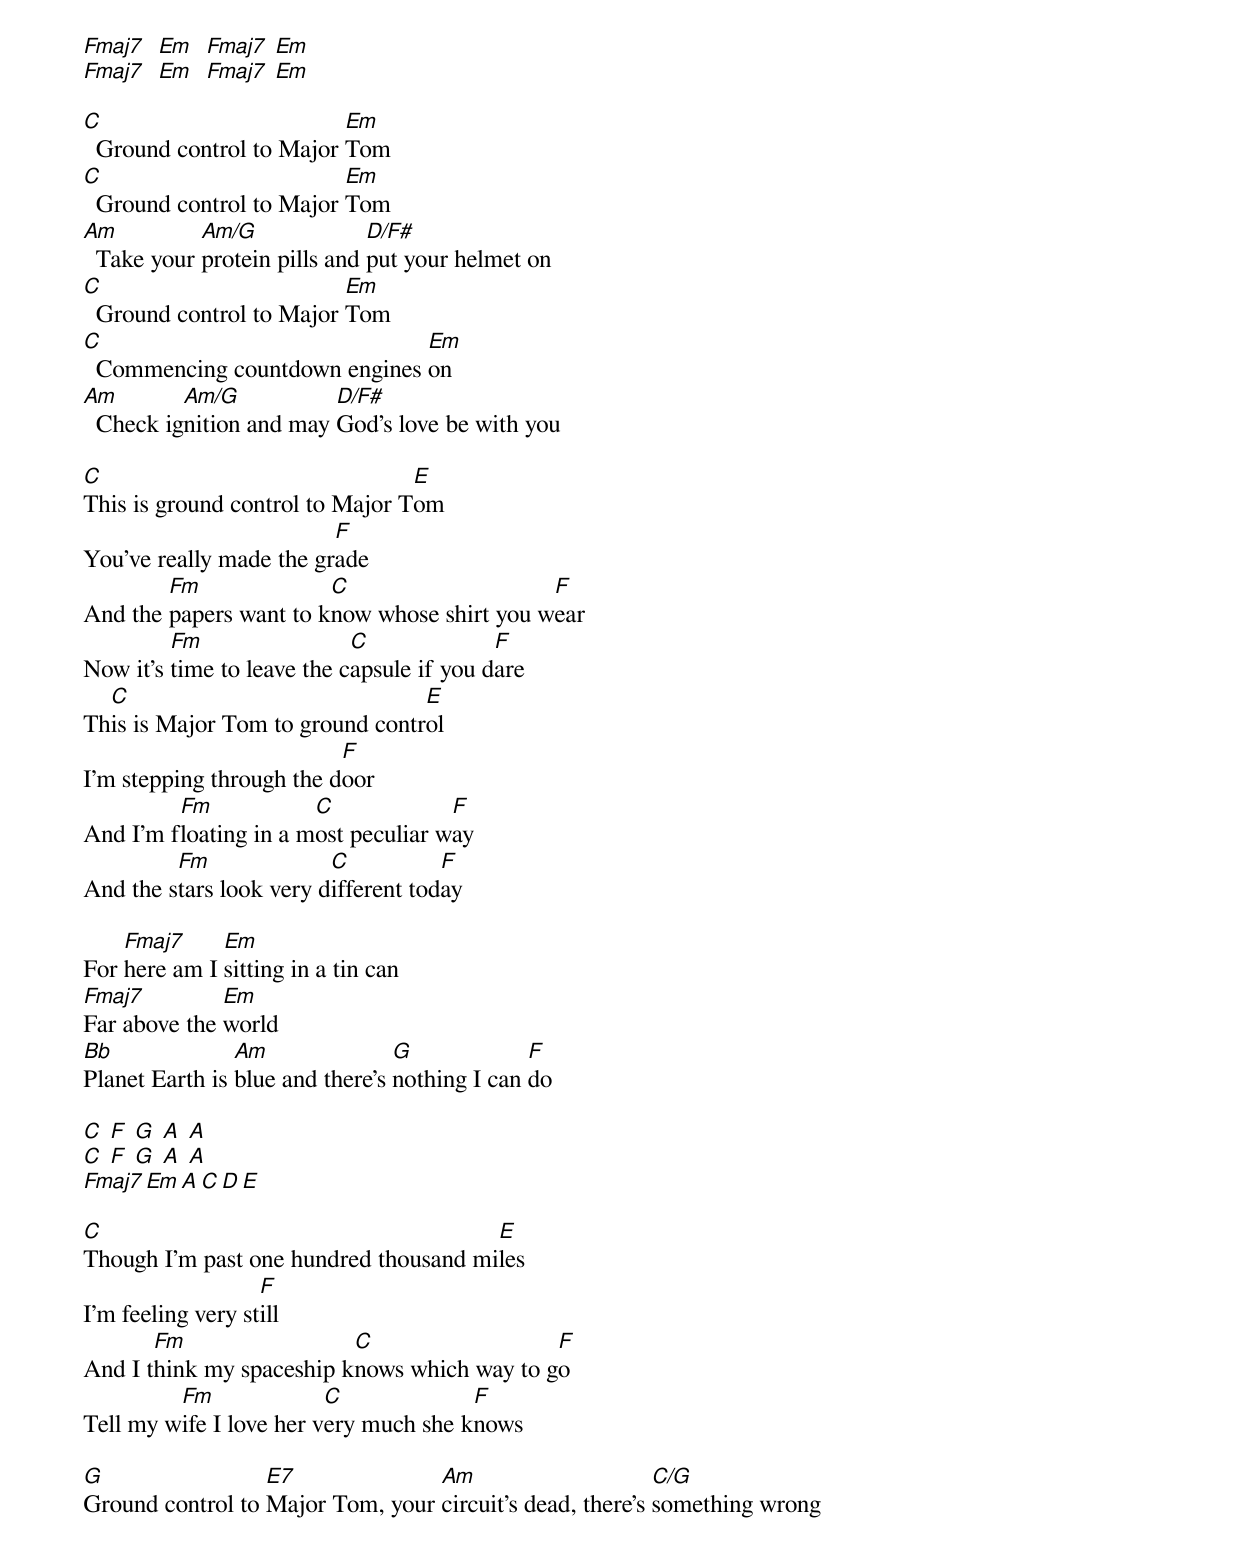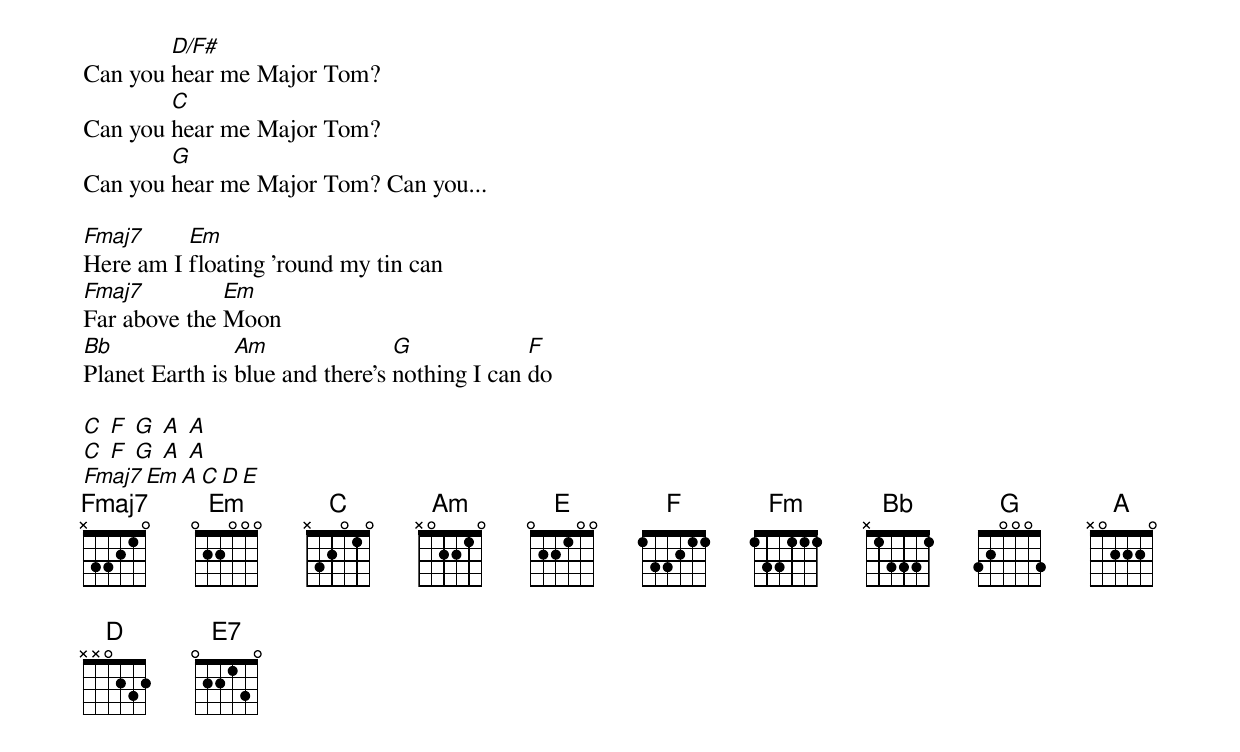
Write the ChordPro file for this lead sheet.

[Fmaj7]  [Em]  [Fmaj7] [Em]
[Fmaj7]  [Em]  [Fmaj7] [Em]

[C]  Ground control to Major [Em]Tom
[C]  Ground control to Major [Em]Tom
[Am]  Take your [Am/G]protein pills and [D/F#]put your helmet on
[C]  Ground control to Major [Em]Tom
[C]  Commencing countdown engines [Em]on
[Am]  Check ig[Am/G]nition and may [D/F#]God's love be with you

[C]This is ground control to Major T[E]om
You've really made the gr[F]ade
And the [Fm]papers want to k[C]now whose shirt you w[F]ear
Now it's [Fm]time to leave the c[C]apsule if you d[F]are
Th[C]is is Major Tom to ground contr[E]ol
I'm stepping through the d[F]oor
And I'm f[Fm]loating in a m[C]ost peculiar w[F]ay
And the s[Fm]tars look very d[C]ifferent tod[F]ay

For [Fmaj7]here am I [Em]sitting in a tin can
[Fmaj7]Far above the [Em]world
[Bb]Planet Earth is [Am]blue and there's [G]nothing I can [F]do

[C] [F] [G] [A] [A]
[C] [F] [G] [A] [A]
[Fmaj7][Em][A][C][D][E]

[C]Though I'm past one hundred thousand mi[E]les
I'm feeling very st[F]ill
And I t[Fm]hink my spaceship k[C]nows which way to g[F]o
Tell my w[Fm]ife I love her v[C]ery much she k[F]nows

[G]Ground control to [E7]Major Tom, your [Am]circuit's dead, there's [C/G]something wrong
Can you [D/F#]hear me Major Tom?
Can you [C]hear me Major Tom?
Can you [G]hear me Major Tom? Can you...

[Fmaj7]Here am I [Em]floating 'round my tin can
[Fmaj7]Far above the [Em]Moon
[Bb]Planet Earth is [Am]blue and there's [G]nothing I can [F]do

[C] [F] [G] [A] [A]
[C] [F] [G] [A] [A]
[Fmaj7][Em][A][C][D][E]
